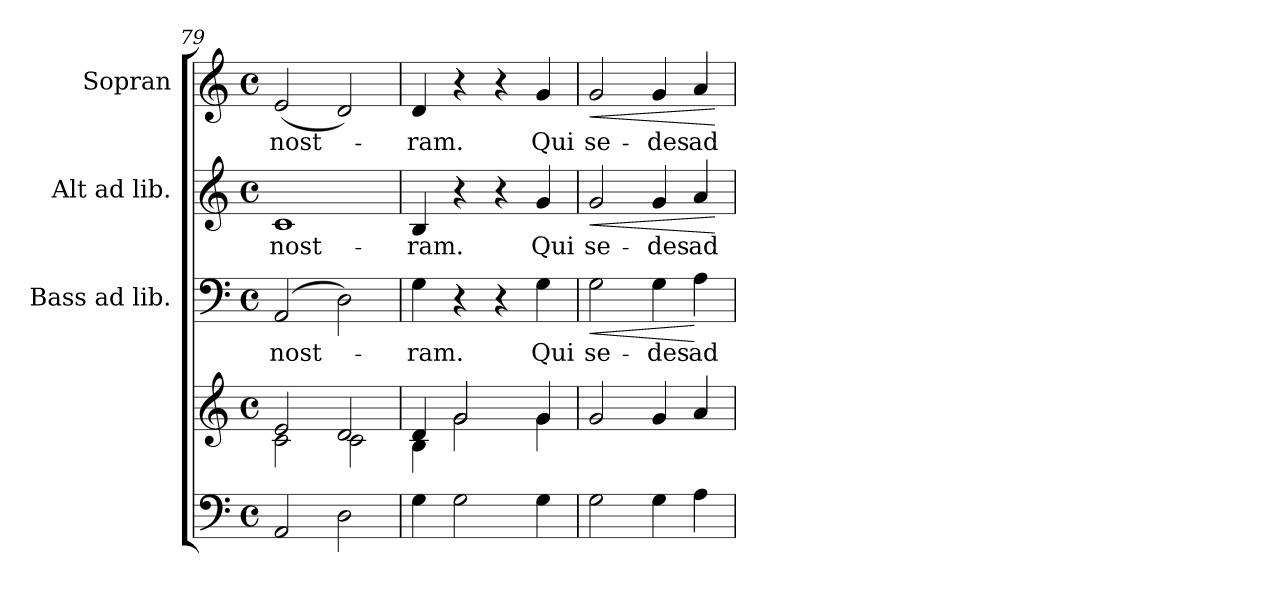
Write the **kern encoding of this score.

**kern	**kern	**kern	**text	**dynam	**kern	**text	**dynam	**kern	**text	**dynam
*part4	*part4	*part3	*part3	*part3	*part2	*part2	*part2	*part1	*part1	*part1
*staff5	*staff4	*staff3	*staff3	*staff3	*staff2	*staff2	*staff2	*staff1	*staff1	*staff1
*	*	*I"Bass ad lib.	*	*	*I"Alt ad lib.	*	*	*I"Sopran	*	*
*	*	*I'B.	*	*	*I'A.	*	*	*I'S.	*	*
*clefF4	*clefG2	*clefF4	*	*	*clefG2	*	*	*clefG2	*	*
*k[]	*k[]	*k[]	*	*	*k[]	*	*	*k[]	*	*
*C:	*C:	*C:	*	*	*C:	*	*	*C:	*	*
*M4/4	*M4/4	*M4/4	*	*	*M4/4	*	*	*M4/4	*	*
*met(c)	*met(c)	*met(c)	*	*	*met(c)	*	*	*met(c)	*	*
=79	=79	=79	=79	=79	=79	=79	=79	=79	=79	=79
*	*^	*	*	*	*	*	*	*	*	*
!	!	!	!	!LO:LY:b	!	!	!LO:LY:b	!	!	!LO:LY:b	!
2AA/	2e/	2c\	(2AA/	nost-	.	1c	nost-	.	(<2e/	nost-	.
2D\	2d/	2c\	2D\)	.	.	.	.	.	2d/)	.	.
=80	=80	=80	=80	=80	=80	=80	=80	=80	=80	=80	=80
!	!	!	!	!LO:LY:b	!	!	!LO:LY:b	!	!	!LO:LY:b	!
4G\	4d/	4B\	4G\	-ram.	.	4B/	-ram.	.	4d/	-ram.	.
2G\	2g/	2g\	4r	.	.	4r	.	.	4r	.	.
.	.	.	4r	.	.	4r	.	.	4r	.	.
!	!	!	!	!LO:LY:b	!	!	!LO:LY:b	!	!	!LO:LY:b	!
4G\	4g/	4g\	4G\	Qui	.	4g/	Qui	.	4g/	Qui	.
=81	=81	=81	=81	=81	=81	=81	=81	=81	=81	=81	=81
!	!	!	!	!LO:LY:b	!LO:HP:b	!	!LO:LY:b	!LO:HP:b	!	!LO:LY:b	!LO:HP:b
*	*v	*v	*	*	*	*	*	*	*	*	*
2G\	2g/	2G\	se-	<	2g/	se-	<	2g/	se-	<
!	!	!	!LO:LY:b	!	!	!LO:LY:b	!	!	!LO:LY:b	!
4G\	4g/	4G\	-des	.	4g/	-des	.	4g/	-des	.
!	!	!	!LO:LY:b	!	!	!LO:LY:b	!	!	!LO:LY:b	!
4A\	4a/	4A\	ad	[	4a/	ad	.	4a/	ad	.
.	.	.	.	.	.	.	[	.	.	[
=	=	=	=	=	=	=	=	=	=	=
*-	*-	*-	*-	*-	*-	*-	*-	*-	*-	*-
